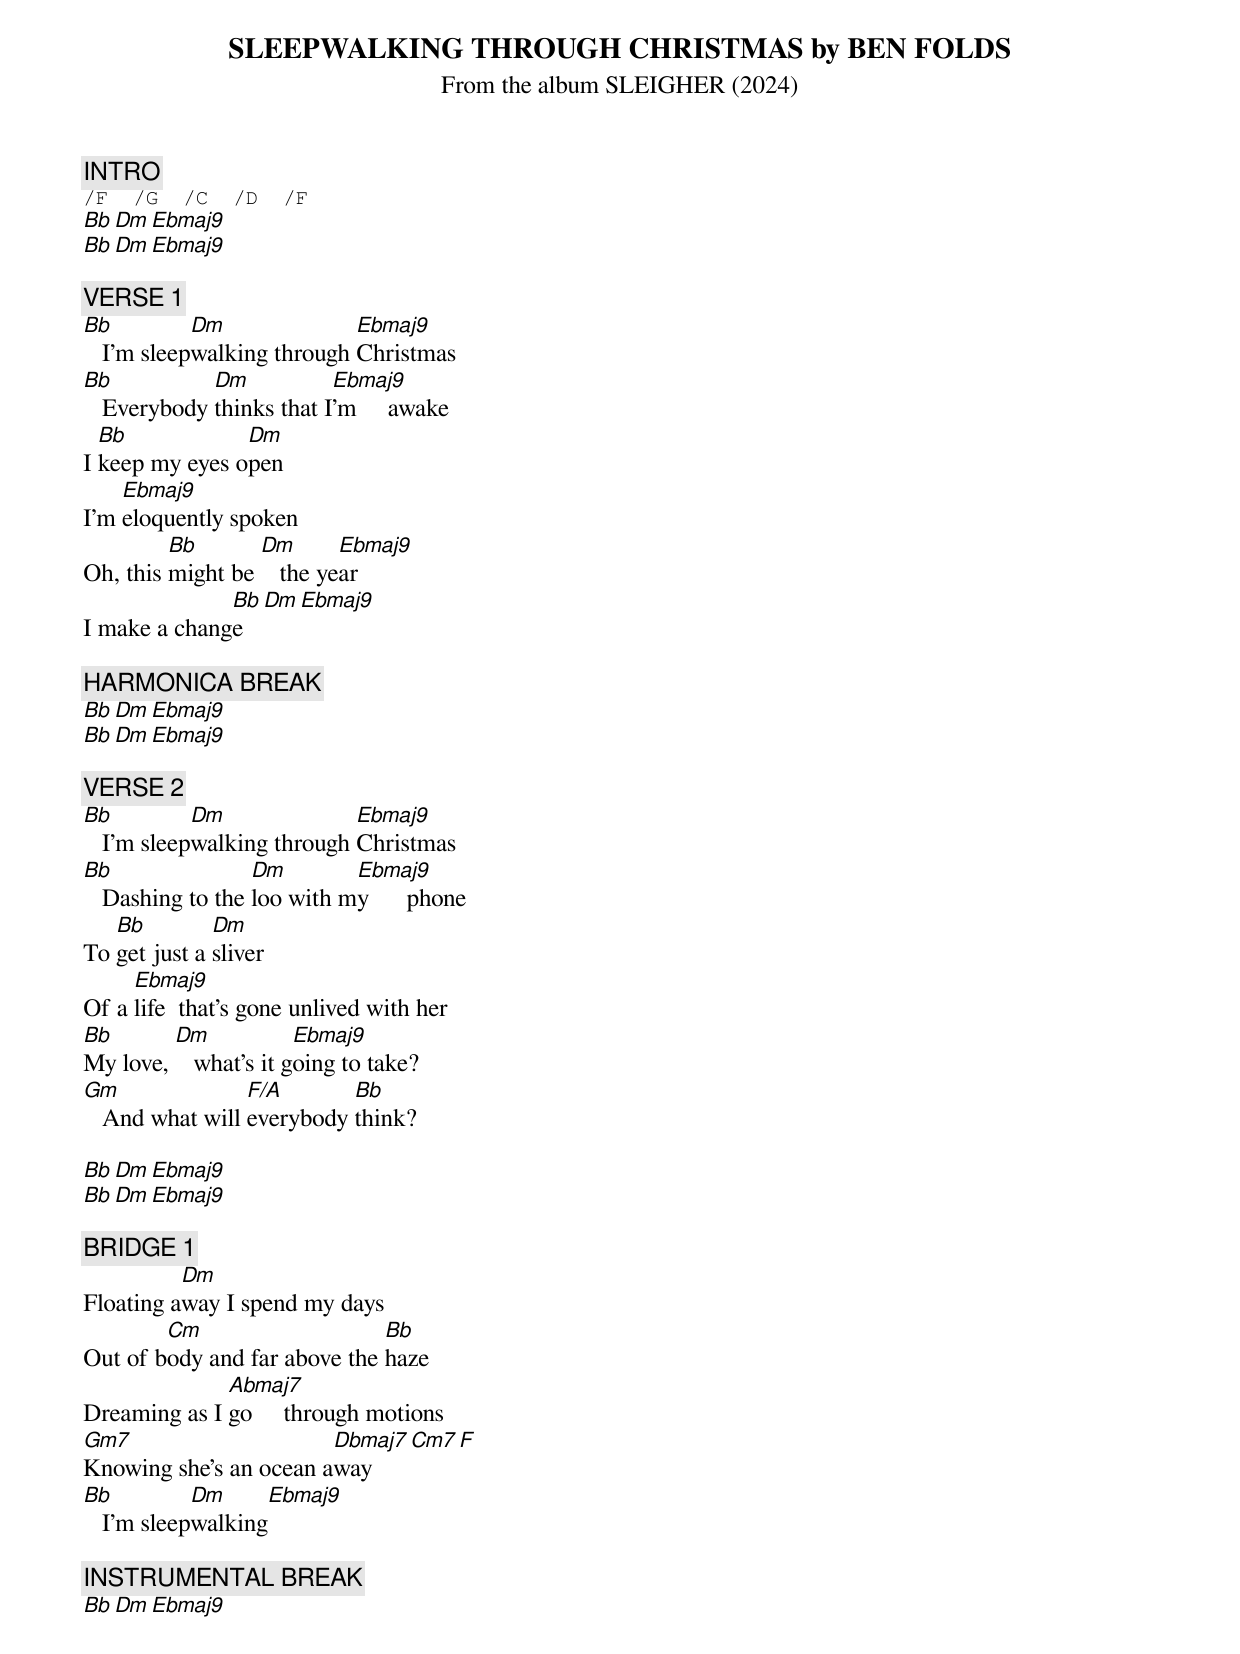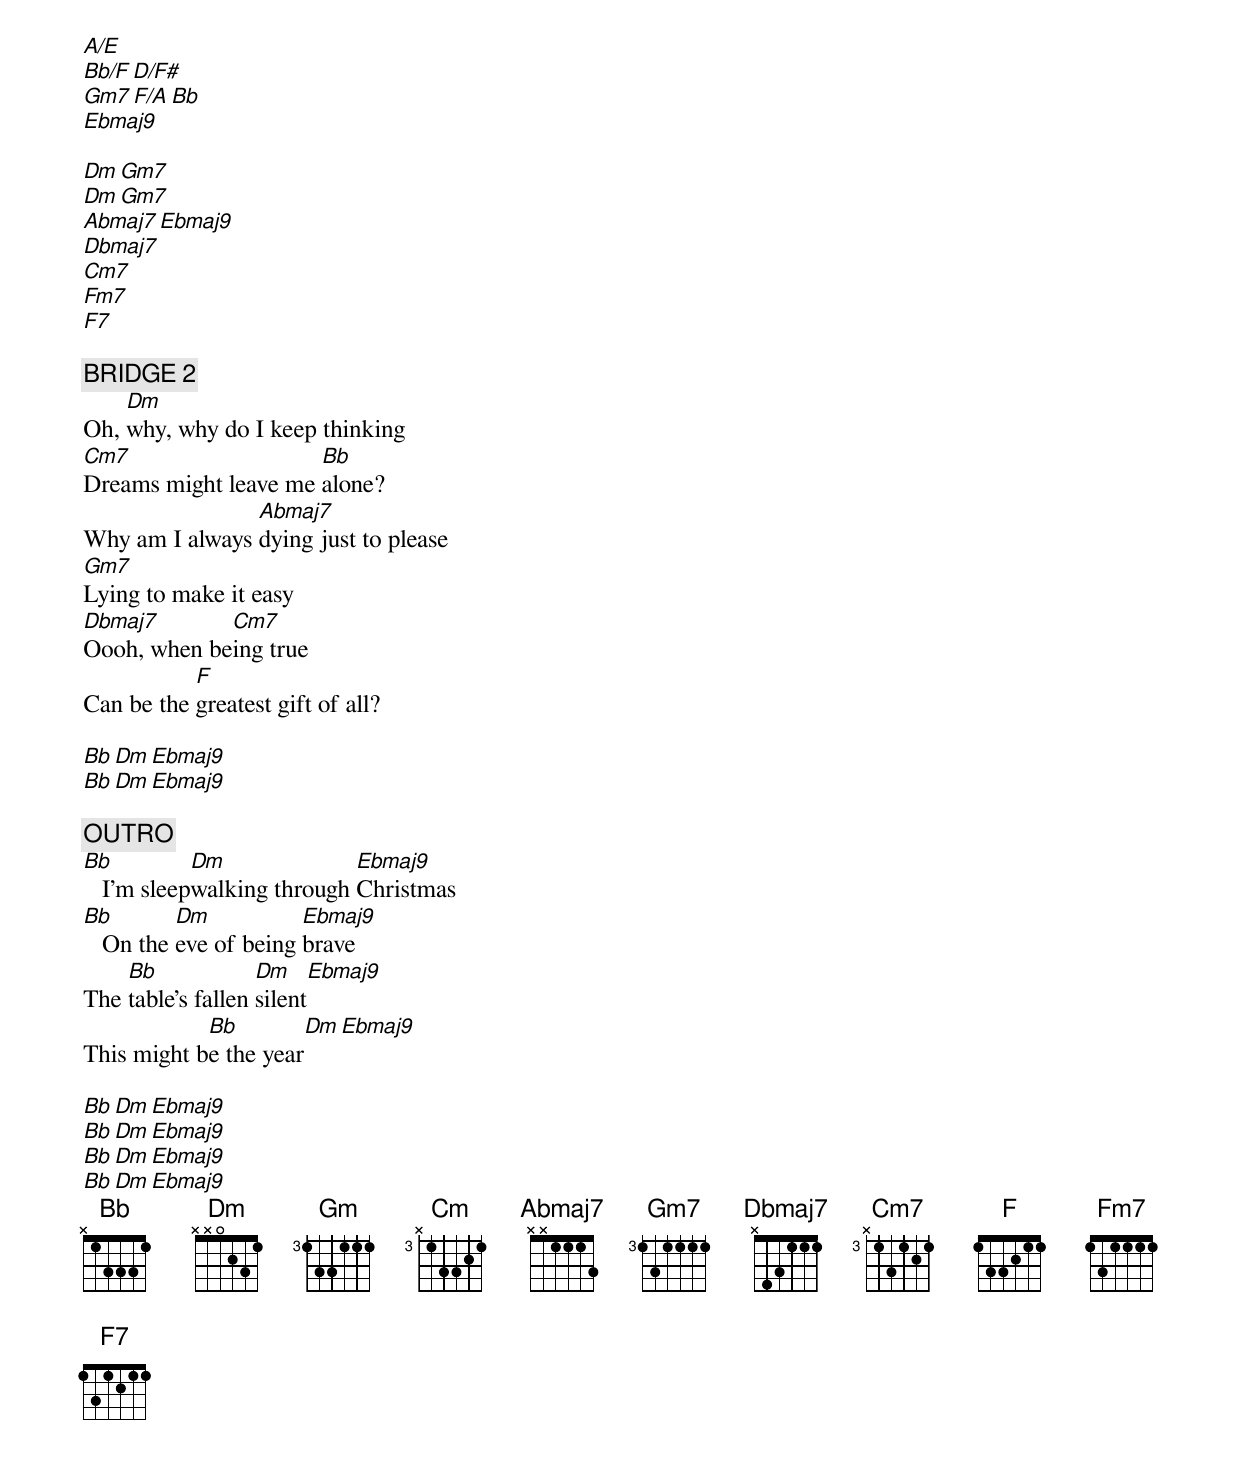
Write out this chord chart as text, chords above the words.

SLEEPWALKING THROUGH CHRISTMAS by BEN FOLDS
From the album SLEIGHER (2024)

[INTRO]
/F  /G  /C  /D  /F
Bb  Dm  Ebmaj9
Bb  Dm  Ebmaj9

[VERSE 1]
Bb          Dm              Ebmaj9
   I'm sleepwalking through Christmas
Bb           Dm           Ebmaj9
   Everybody thinks that I'm     awake
  Bb            Dm
I keep my eyes open
    Ebmaj9
I'm eloquently spoken
         Bb       Dm       Ebmaj9
Oh, this might be    the year
              Bb  Dm  Ebmaj9
I make a change

[HARMONICA BREAK]
Bb  Dm  Ebmaj9
Bb  Dm  Ebmaj9

[VERSE 2]
Bb          Dm              Ebmaj9
   I'm sleepwalking through Christmas
Bb                Dm        Ebmaj9
   Dashing to the loo with my      phone
   Bb         Dm
To get just a sliver
     Ebmaj9
Of a life  that's gone unlived with her
Bb       Dm            Ebmaj9
My love,    what's it going to take?
Gm               F/A       Bb
   And what will everybody think?

Bb  Dm  Ebmaj9
Bb  Dm  Ebmaj9

[BRIDGE 1]
          Dm
Floating away I spend my days
        Cm                    Bb
Out of body and far above the haze
              Abmaj7
Dreaming as I go     through motions
Gm7                     Dbmaj7  Cm7  F
Knowing she's an ocean away
Bb          Dm      Ebmaj9
   I'm sleepwalking

[INSTRUMENTAL BREAK]
Bb  Dm  Ebmaj9

A/E
Bb/F  D/F#
Gm7   F/A   Bb
Ebmaj9

Dm      Gm7
Dm      Gm7
Abmaj7  Ebmaj9
Dbmaj7
Cm7
Fm7
F7

[BRIDGE 2]
    Dm
Oh, why, why do I keep thinking
Cm7                   Bb
Dreams might leave me alone?
                Abmaj7
Why am I always dying just to please
Gm7
Lying to make it easy
Dbmaj7       Cm7
Oooh, when being true
           F
Can be the greatest gift of all?

Bb  Dm  Ebmaj9
Bb  Dm  Ebmaj9

[OUTRO]
Bb          Dm              Ebmaj9
   I'm sleepwalking through Christmas
Bb        Dm           Ebmaj9
   On the eve of being brave
    Bb             Dm      Ebmaj9
The table's fallen silent
            Bb          Dm  Ebmaj9
This might be the year

Bb  Dm  Ebmaj9
Bb  Dm  Ebmaj9
Bb  Dm  Ebmaj9
Bb  Dm  Ebmaj9
